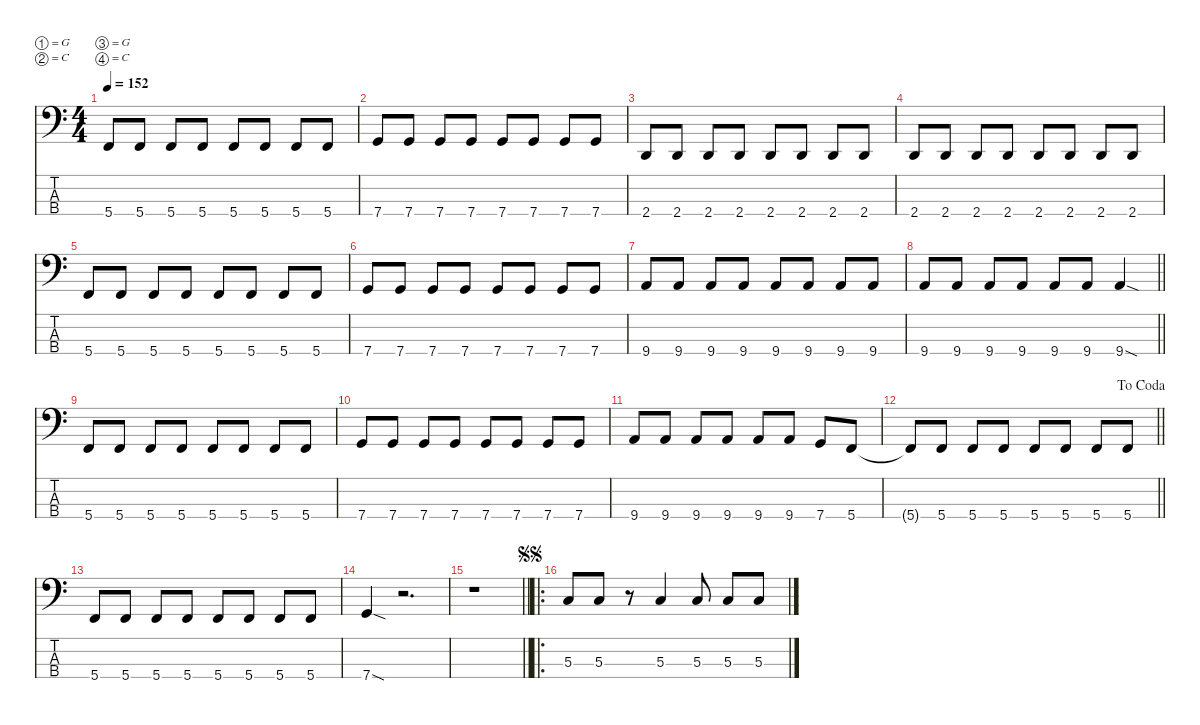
\defaultSystemsLayout 4
\hideDynamics
\bracketExtendMode nobrackets
\singleTrackTrackNamePolicy hidden
\multiTrackTrackNamePolicy hidden
\firstSystemTrackNameMode fullname
\firstSystemTrackNameOrientation horizontal
\otherSystemsTrackNameOrientation horizontal
\track ("Bass" "el.bs.") {defaultSystemsLayout 8 instrument electricbassfinger}
\staff {score tabs}
\tuning (G2 C2 G1 C1)
\ts (4 4)
\tempo 152
\clef f4
\ks c
5.4.8{dy f beam Up} 5.4.8{beam Up} 5.4.8{beam Up} 5.4.8{beam Up} 5.4.8{beam Up} 5.4.8{beam Up} 5.4.8{beam Up} 5.4.8{beam Up} |
7.4.8{beam Up} 7.4.8{beam Up} 7.4.8{beam Up} 7.4.8{beam Up} 7.4.8{beam Up} 7.4.8{beam Up} 7.4.8{beam Up} 7.4.8{beam Up} |
2.4.8{beam Up} 2.4.8{beam Up} 2.4.8{beam Up} 2.4.8{beam Up} 2.4.8{beam Up} 2.4.8{beam Up} 2.4.8{beam Up} 2.4.8{beam Up} |
2.4.8{beam Up} 2.4.8{beam Up} 2.4.8{beam Up} 2.4.8{beam Up} 2.4.8{beam Up} 2.4.8{beam Up} 2.4.8{beam Up} 2.4.8{beam Up} |
5.4.8{beam Up} 5.4.8{beam Up} 5.4.8{beam Up} 5.4.8{beam Up} 5.4.8{beam Up} 5.4.8{beam Up} 5.4.8{beam Up} 5.4.8{beam Up} |
7.4.8{beam Up} 7.4.8{beam Up} 7.4.8{beam Up} 7.4.8{beam Up} 7.4.8{beam Up} 7.4.8{beam Up} 7.4.8{beam Up} 7.4.8{beam Up} |
9.4.8{beam Up} 9.4.8{beam Up} 9.4.8{beam Up} 9.4.8{beam Up} 9.4.8{beam Up} 9.4.8{beam Up} 9.4.8{beam Up} 9.4.8{beam Up} |
\barLineRight lightlight
9.4.8{beam Up} 9.4.8{beam Up} 9.4.8{beam Up} 9.4.8{beam Up} 9.4.8{beam Up} 9.4.8{beam Up} 9.4{sod}.4{beam Up} |
5.4.8{beam Up} 5.4.8{beam Up} 5.4.8{beam Up} 5.4.8{beam Up} 5.4.8{beam Up} 5.4.8{beam Up} 5.4.8{beam Up} 5.4.8{beam Up} |
7.4.8{beam Up} 7.4.8{beam Up} 7.4.8{beam Up} 7.4.8{beam Up} 7.4.8{beam Up} 7.4.8{beam Up} 7.4.8{beam Up} 7.4.8{beam Up} |
9.4.8{beam Up} 9.4.8{beam Up} 9.4.8{beam Up} 9.4.8{beam Up} 9.4.8{beam Up} 9.4.8{beam Up} 7.4.8{beam Up} 5.4.8{beam Up} |
\jump dacoda
\barLineRight lightlight
5.4{t}.8{beam Up} 5.4.8{beam Up} 5.4.8{beam Up} 5.4.8{beam Up} 5.4.8{beam Up} 5.4.8{beam Up} 5.4.8{beam Up} 5.4.8{beam Up} |
5.4.8{beam Up} 5.4.8{beam Up} 5.4.8{beam Up} 5.4.8{beam Up} 5.4.8{beam Up} 5.4.8{beam Up} 5.4.8{beam Up} 5.4.8{beam Up} |
7.4{sod}.4{beam Up} r.2{d beam Up} |
\barLineRight lightlight
r.1{beam Down} |
\ro
\jump segnosegno
5.3.8{beam Up} 5.3.8{beam Up} r.8{beam Up} 5.3.4{beam Up} 5.3.8{beam Up} 5.3.8{beam Up} 5.3.8{beam Up}
